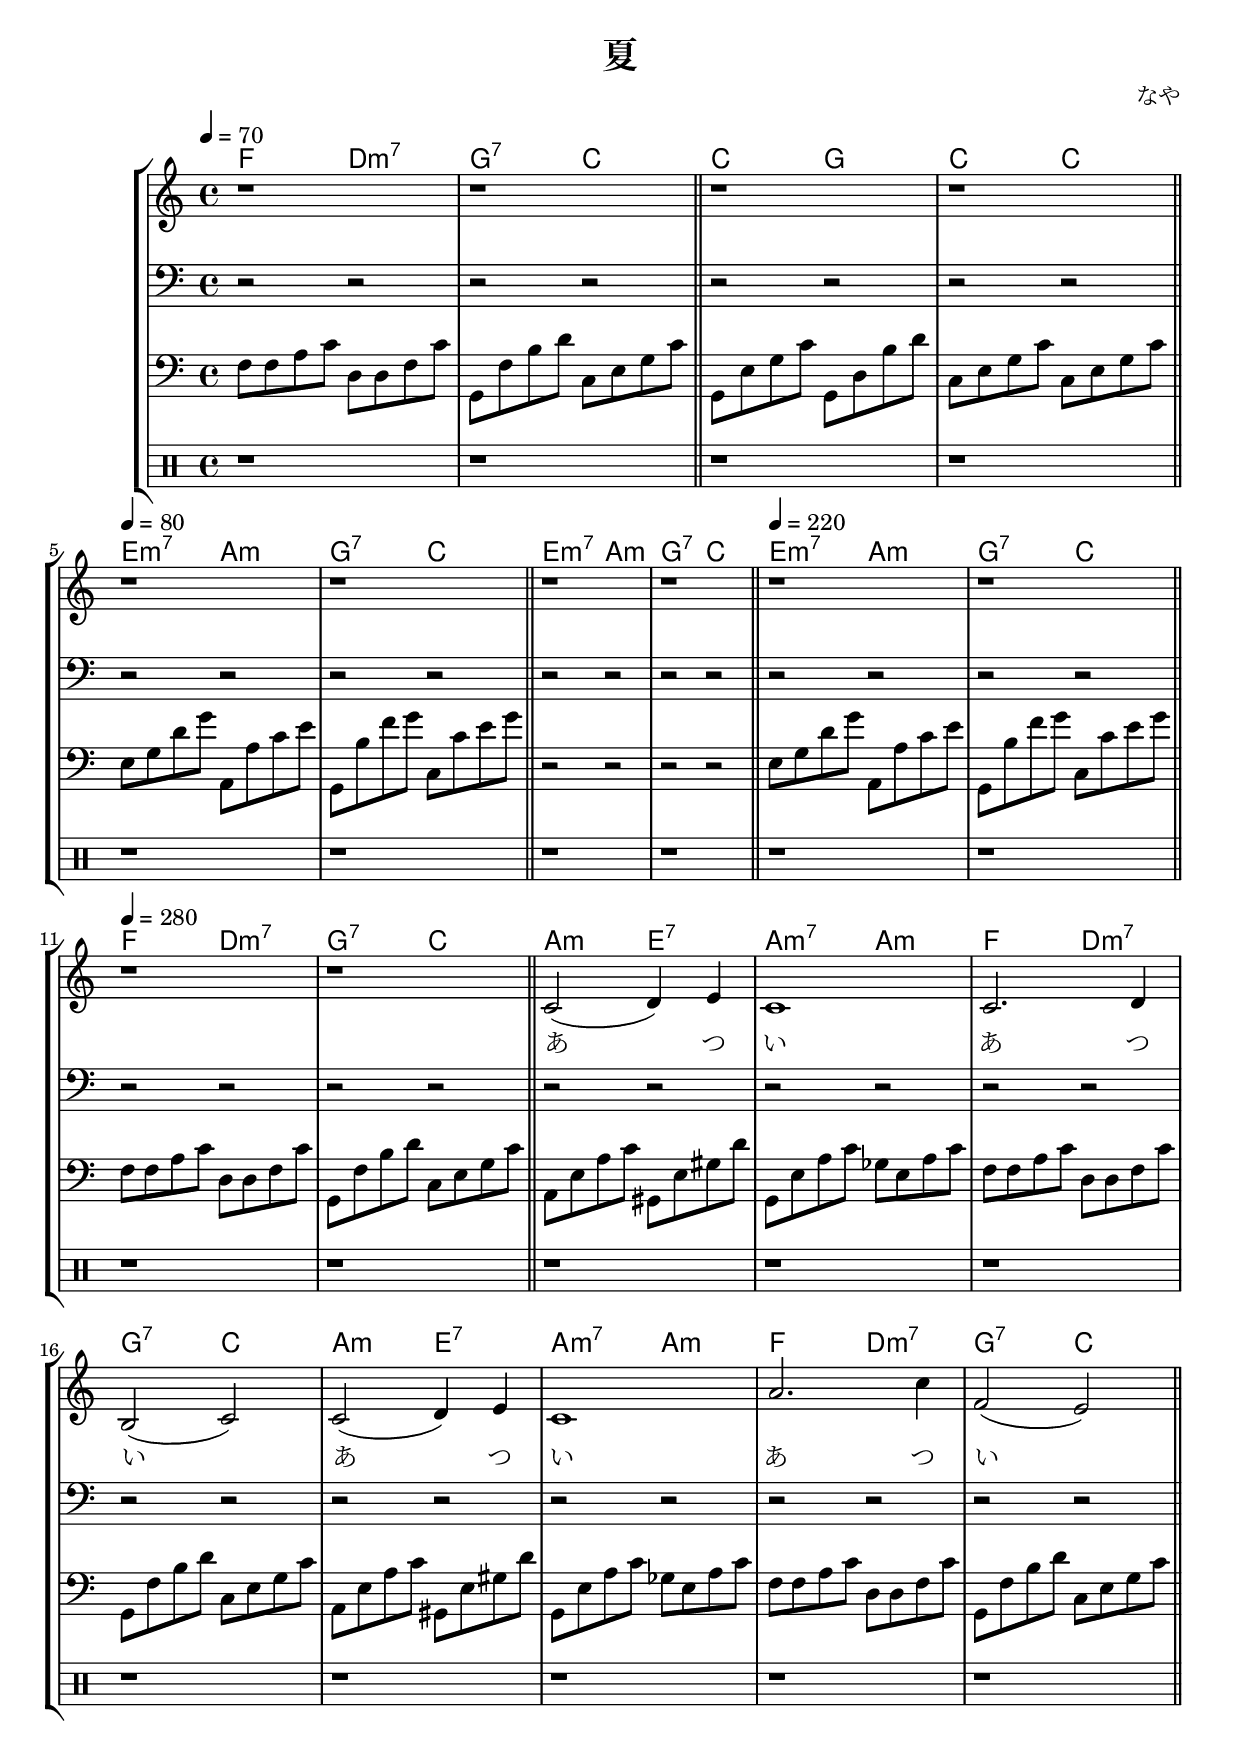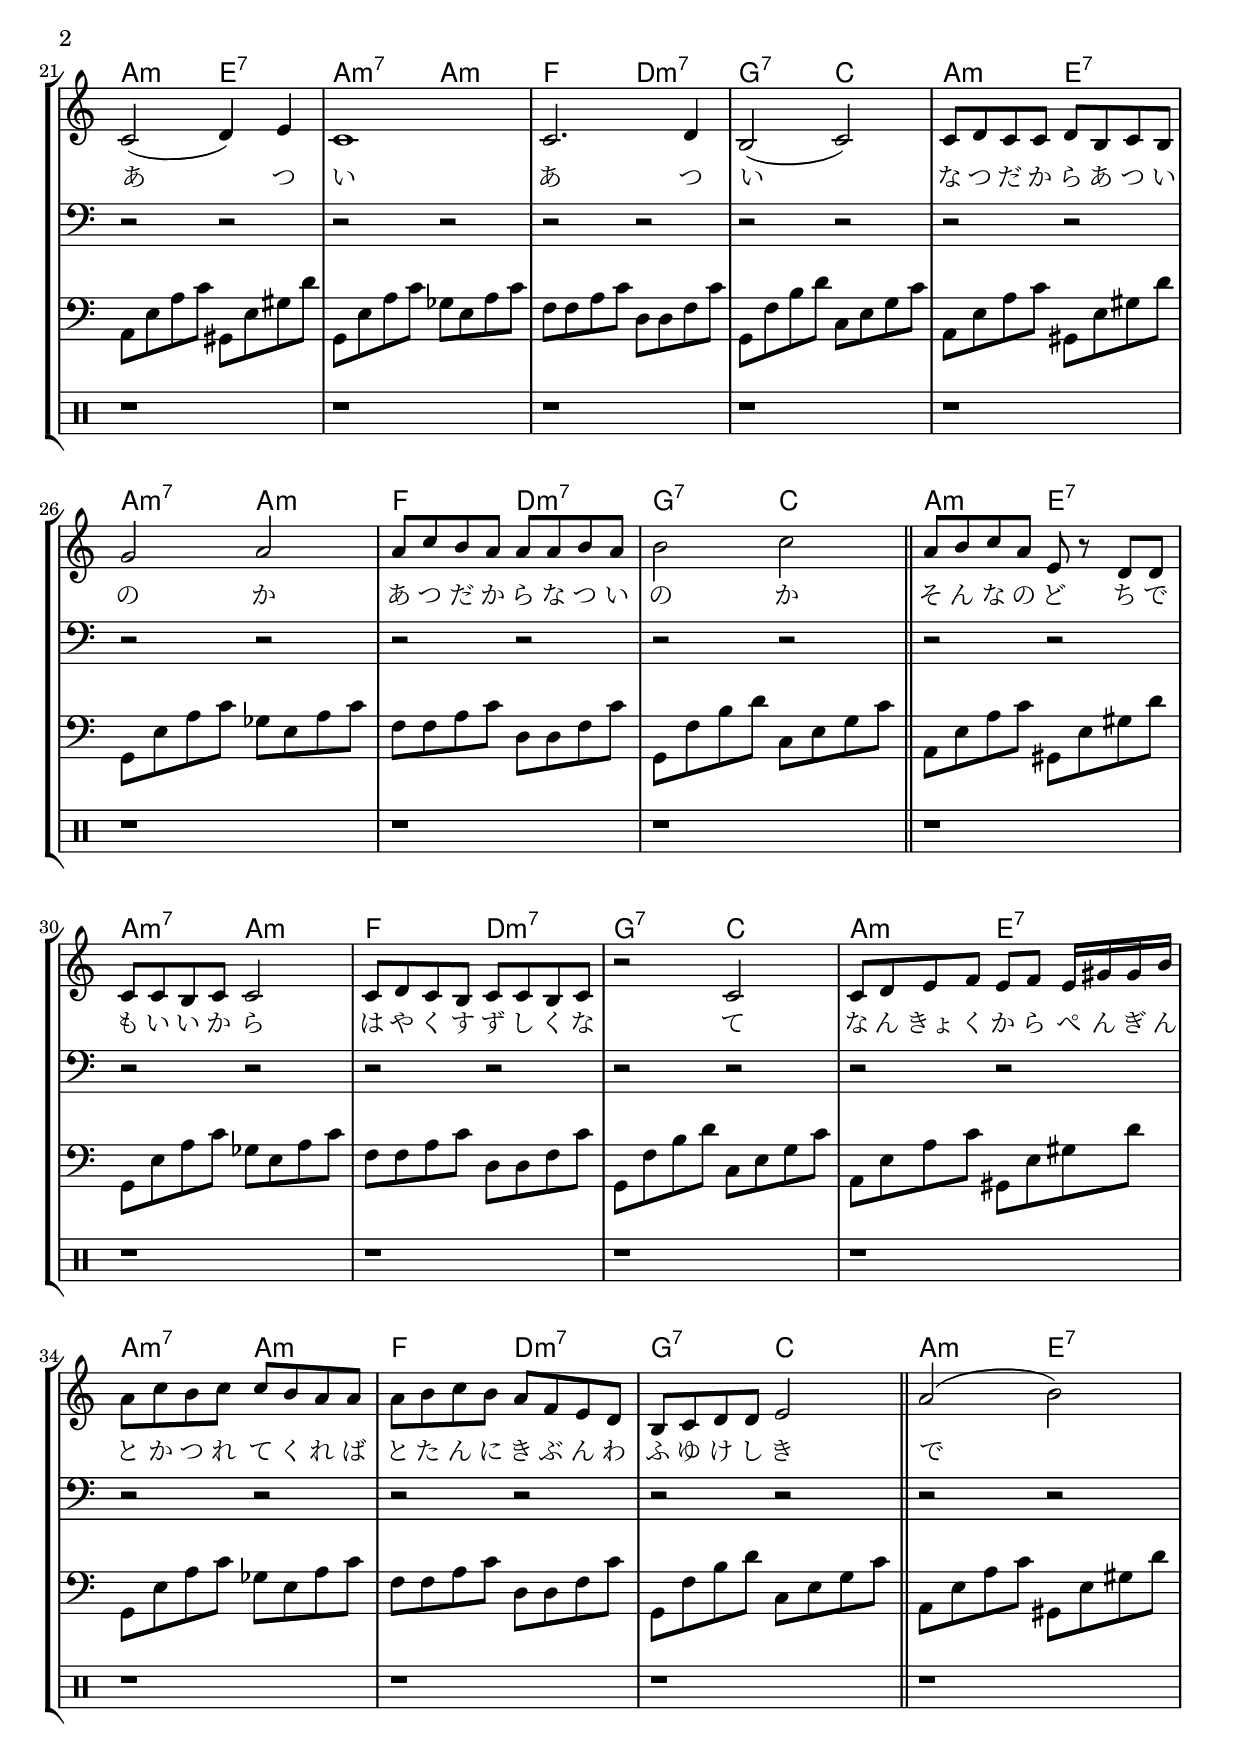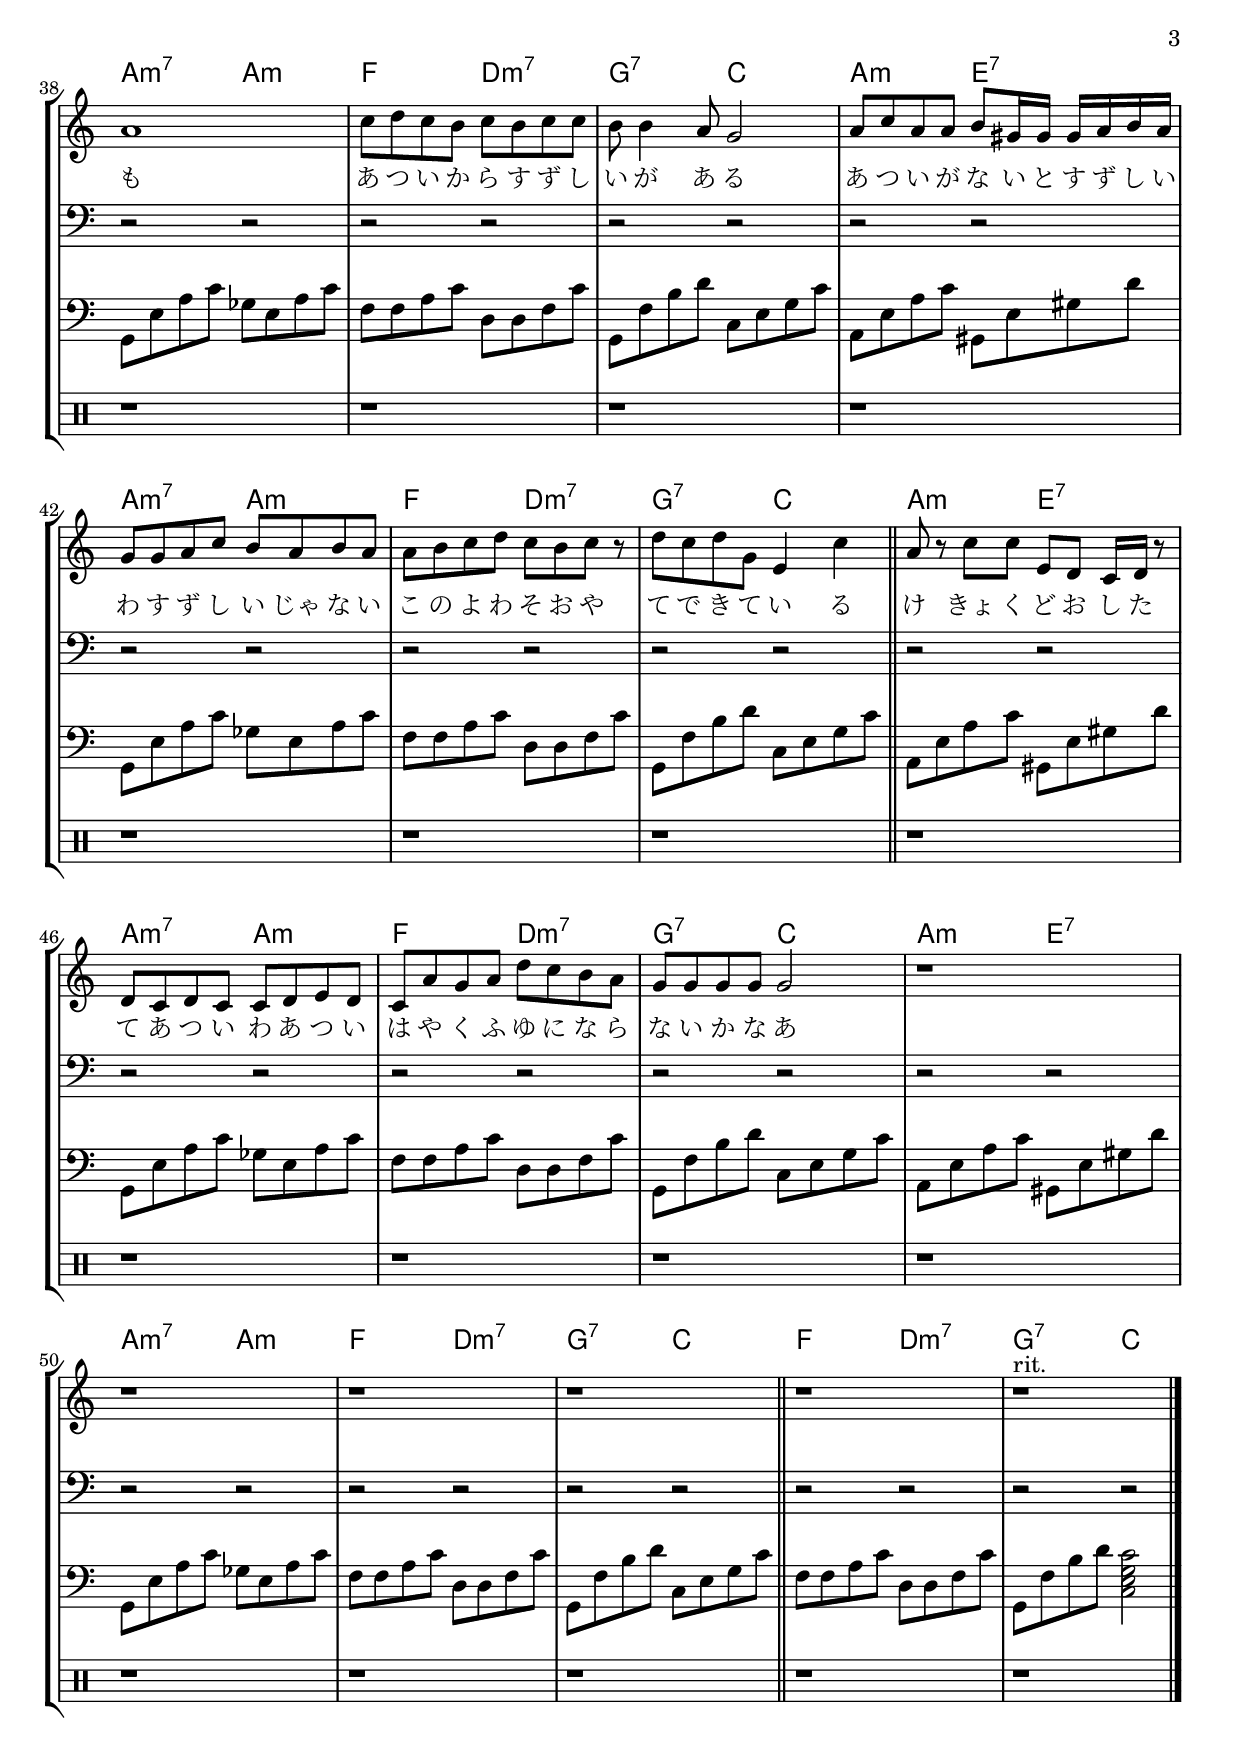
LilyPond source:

\version "2.12.1"

\header {
	title = \markup {夏}
	composer = \markup \center-column {なや}
}

harmony = \chordmode {
	f2 d:min7 g:7 c 

	c g c c 

	e:min7 a:m g:7 c 

	e:min7 a:m g:7 c 

	e:min7 a:m g:7 c 

	f d:min7 g:7 c 

	a:m e:7 a:min7 a:m f d:min7 g:7 c a:m e:7 a:min7 a:m f d:min7 g:7 c 

	a:m e:7 a:min7 a:m f d:min7 g:7 c a:m e:7 a:min7 a:m f d:min7 g:7 c 

	a:m e:7 a:min7 a:m f d:min7 g:7 c a:m e:7 a:min7 a:m f d:min7 g:7 c 

	a:m e:7 a:min7 a:m f d:min7 g:7 c a:m e:7 a:min7 a:m f d:min7 g:7 c 

	a:m e:7 a:min7 a:m f d:min7 g:7 c a:m e:7 a:min7 a:m f d:min7 g:7 c 

	f d:min7 g:7 c 
}

melody = {
	\key c \major
	\tempo 4 = 70
	r1 | r1   
	r1 | r1   
	\tempo 4 = 80
	r1 | r1   
	r1 | r1   
	\tempo 4 = 220
	r1 | r1   
	\tempo 4 = 280
	r1 | r1   
	\set Staff.midiInstrument = #"fss0.23"
	 c'2  (d'4)  e'4 
	c'1 
	c'2.  d'4 
	b2  (c'2) 
	c'2  (d'4)  e'4 
	c'1 
	a'2.  c''4 
	f'2  (e'2)
	\set Staff.midiInstrument = #"fss0.23"
	 c'2  (d'4)  e'4 
	c'1 
	c'2.  d'4 
	b2  (c'2) 
	c'8  d'8  c'8  c'8  d'8  b8  c'8  b8 
	g'2  a'2 
	a'8  c''8  b'8  a'8  a'8  a'8  b'8  a'8 
	b'2  c''2
	\set Staff.midiInstrument = #"fss0.23"
	 a'8  b'8  c''8  a'8  e'8  r8  d'8  d'8 
	c'8  c'8  b8  c'8  c'2 
	c'8  d'8  c'8  b8  c'8  c'8  b8  c'8 
	r2  c'2 
	c'8  d'8  e'8  f'8  e'8  f'8  e'16  gis'16  gis'16  b'16 
	a'8  c''8  b'8  c''8  c''8  b'8  a'8  a'8 
	a'8  b'8  c''8  b'8  a'8  f'8  e'8  d'8 
	b8  c'8  d'8  d'8  e'2
	\set Staff.midiInstrument = #"fss0.23"
	 a'2  (b'2) 
	a'1 
	c''8  d''8  c''8  b'8  c''8  b'8  c''8  c''8 
	b'8  b'4  a'8  g'2 
	a'8  c''8  a'8  a'8  b'8  gis'16  gis'16  gis'16  a'16  b'16  a'16 
	g'8  g'8  a'8  c''8  b'8  a'8  b'8  a'8 
	a'8  b'8  c''8  d''8  c''8  b'8  c''8  r8 
	d''8  c''8  d''8  g'8  e'4  c''4
	\set Staff.midiInstrument = #"fss0.23"
	 a'8  r8  c''8  c''8  e'8  d'8  c'16  d'16  r8 
	d'8  c'8  d'8  c'8  c'8  d'8  e'8  d'8 
	c'8  a'8  g'8  a'8  d''8  c''8  b'8  a'8 
	g'8  g'8  g'8  g'8  g'2
	r1 r1 r1 r1 	r1 | r1^"rit." \bar "|."
}

words = \lyricmode {
	
	
	
	
	
	
	あ  つ  い  あ  つ  い  あ  つ  い  あ  つ  い  
	あ  つ  い  あ  つ  い  な  つ  だ  か  ら  あ  つ  い  の  か  あ  つ  だ  か  ら  な  つ  い  の  か  
	そ  ん  な  の  ど  ち  で  も  い  い  か  ら  は  や  く  す  ず  し  く  な  て  な  ん  きょ  く  か  ら  ぺ  ん  ぎ  ん  と  か  つ  れ  て  く  れ  ば  と  た  ん  に  き  ぶ  ん  わ  ふ  ゆ  け  し  き  
	で  も  あ  つ  い  か  ら  す  ず  し  い  が  あ  る  あ  つ  い  が  な  い  と  す  ず  し  い  わ  す  ず  し  い  じゃ  な  い  こ  の  よ  わ  そ  お  や  て  で  き  て  い  る  
	け  きょ  く  ど  お  し  た  て  あ  つ  い  わ  あ  つ  い  は  や  く  ふ  ゆ  に  な  ら  な  い  か  な  あ  
	
}

tempochange = {
	\tempo 4 = 70
	r1 | r1 \bar "||"
	\tempo 4 = 70
	r1 | r1 \bar "||"
	\tempo 4 = 80
	r1 | r1 \bar "||"
	\tempo 4 = 80
	r1 | r1 \bar "||"
	\tempo 4 = 220
	r1 | r1 \bar "||"
	\tempo 4 = 280
	r1 | r1 \bar "||"
	\tempo 4 = 280
	r1 | r1 | r1 | r1 | r1 | r1 | r1 | r1 \bar "||"
	\tempo 4 = 280
	r1 | r1 | r1 | r1 | r1 | r1 | r1 | r1 \bar "||"
	\tempo 4 = 280
	r1 | r1 | r1 | r1 | r1 | r1 | r1 | r1 \bar "||"
	\tempo 4 = 280
	r1 | r1 | r1 | r1 | r1 | r1 | r1 | r1 \bar "||"
	\tempo 4 = 280
	r1 | r1 | r1 | r1 | r1 | r1 | r1 | r1 \bar "||"
	\tempo 4 = 280
	r1 | \tempo 4 = 210 r2 \tempo 4 = 186 r2 \bar "|."
}

mainacc = {
	\clef bass
	\set Staff.midiInstrument = #"Koto"
	\key c \major
	\tempo 4 = 70
	r2
	r2
	r2
	r2
	\bar "||"

	\set Staff.midiInstrument = #"Koto"
	r2
	r2
	r2
	r2
	\bar "||"

	\set Staff.midiInstrument = #"Koto"
	\tempo 4 = 80
	r2
	r2
	r2
	r2
	\bar "||"

	\set Staff.midiInstrument = #"Acoustic grand"
	r2
	r2
	r2
	r2
	\bar "||"

	\set Staff.midiInstrument = #"Koto"
	\tempo 4 = 220
	r2
	r2
	r2
	r2
	\bar "||"

	\set Staff.midiInstrument = #"Koto"
	\tempo 4 = 280
	r2
	r2
	r2
	r2
	\bar "||"

	\set Staff.midiInstrument = #"Koto"
	r2
	r2
	r2
	r2
	r2
	r2
	r2
	r2
	r2
	r2
	r2
	r2
	r2
	r2
	r2
	r2
	\bar "||"

	\set Staff.midiInstrument = #"Koto"
	r2
	r2
	r2
	r2
	r2
	r2
	r2
	r2
	r2
	r2
	r2
	r2
	r2
	r2
	r2
	r2
	\bar "||"

	\set Staff.midiInstrument = #"Koto"
	r2
	r2
	r2
	r2
	r2
	r2
	r2
	r2
	r2
	r2
	r2
	r2
	r2
	r2
	r2
	r2
	\bar "||"

	\set Staff.midiInstrument = #"Koto"
	r2
	r2
	r2
	r2
	r2
	r2
	r2
	r2
	r2
	r2
	r2
	r2
	r2
	r2
	r2
	r2
	\bar "||"

	\set Staff.midiInstrument = #"Koto"
	r2
	r2
	r2
	r2
	r2
	r2
	r2
	r2
	r2
	r2
	r2
	r2
	r2
	r2
	r2
	r2
	\bar "||"

	\set Staff.midiInstrument = #"Koto"
	r2
	r2
	r2
	r2
	\bar "|."
}

subacc = {
	\clef bass
	\set Staff.midiInstrument = #"Shamisen"
	\key c \major
	\tempo 4 = 70
	f8 f8 a8 c'8
	d8 d8 f8 c'8
	g,8 f8 b8 d'8
	c8 e8 g8 c'8
	\bar "||"

	\set Staff.midiInstrument = #"Shamisen"
	g,8 e8 g8 c'8
	g,8 d8 b8 d'8
	c8 e8 g8 c'8
	c8 e8 g8 c'8
	\bar "||"

	\set Staff.midiInstrument = #"Shamisen"
	\tempo 4 = 80
	e8 g8 d'8 g'8
	a,8 a8 c'8 e'8
	g,8 b8 f'8 g'8
	c8 c'8 e'8 g'8
	\bar "||"

	\set Staff.midiInstrument = #"Acoustic grand"
	r2
	r2
	r2
	r2
	\bar "||"

	\set Staff.midiInstrument = #"Shamisen"
	\tempo 4 = 220
	e8 g8 d'8 g'8
	a,8 a8 c'8 e'8
	g,8 b8 f'8 g'8
	c8 c'8 e'8 g'8
	\bar "||"

	\set Staff.midiInstrument = #"Shamisen"
	\tempo 4 = 280
	f8 f8 a8 c'8
	d8 d8 f8 c'8
	g,8 f8 b8 d'8
	c8 e8 g8 c'8
	\bar "||"

	\set Staff.midiInstrument = #"Shamisen"
	a,8 e8 a8 c'8
	gis,8 e8 gis8 d'8
	g,8 e8 a8 c'8
	ges8 e8 a8 c'8
	f8 f8 a8 c'8
	d8 d8 f8 c'8
	g,8 f8 b8 d'8
	c8 e8 g8 c'8
	a,8 e8 a8 c'8
	gis,8 e8 gis8 d'8
	g,8 e8 a8 c'8
	ges8 e8 a8 c'8
	f8 f8 a8 c'8
	d8 d8 f8 c'8
	g,8 f8 b8 d'8
	c8 e8 g8 c'8
	\bar "||"

	\set Staff.midiInstrument = #"Shamisen"
	a,8 e8 a8 c'8
	gis,8 e8 gis8 d'8
	g,8 e8 a8 c'8
	ges8 e8 a8 c'8
	f8 f8 a8 c'8
	d8 d8 f8 c'8
	g,8 f8 b8 d'8
	c8 e8 g8 c'8
	a,8 e8 a8 c'8
	gis,8 e8 gis8 d'8
	g,8 e8 a8 c'8
	ges8 e8 a8 c'8
	f8 f8 a8 c'8
	d8 d8 f8 c'8
	g,8 f8 b8 d'8
	c8 e8 g8 c'8
	\bar "||"

	\set Staff.midiInstrument = #"Shamisen"
	a,8 e8 a8 c'8
	gis,8 e8 gis8 d'8
	g,8 e8 a8 c'8
	ges8 e8 a8 c'8
	f8 f8 a8 c'8
	d8 d8 f8 c'8
	g,8 f8 b8 d'8
	c8 e8 g8 c'8
	a,8 e8 a8 c'8
	gis,8 e8 gis8 d'8
	g,8 e8 a8 c'8
	ges8 e8 a8 c'8
	f8 f8 a8 c'8
	d8 d8 f8 c'8
	g,8 f8 b8 d'8
	c8 e8 g8 c'8
	\bar "||"

	\set Staff.midiInstrument = #"Shamisen"
	a,8 e8 a8 c'8
	gis,8 e8 gis8 d'8
	g,8 e8 a8 c'8
	ges8 e8 a8 c'8
	f8 f8 a8 c'8
	d8 d8 f8 c'8
	g,8 f8 b8 d'8
	c8 e8 g8 c'8
	a,8 e8 a8 c'8
	gis,8 e8 gis8 d'8
	g,8 e8 a8 c'8
	ges8 e8 a8 c'8
	f8 f8 a8 c'8
	d8 d8 f8 c'8
	g,8 f8 b8 d'8
	c8 e8 g8 c'8
	\bar "||"

	\set Staff.midiInstrument = #"Shamisen"
	a,8 e8 a8 c'8
	gis,8 e8 gis8 d'8
	g,8 e8 a8 c'8
	ges8 e8 a8 c'8
	f8 f8 a8 c'8
	d8 d8 f8 c'8
	g,8 f8 b8 d'8
	c8 e8 g8 c'8
	a,8 e8 a8 c'8
	gis,8 e8 gis8 d'8
	g,8 e8 a8 c'8
	ges8 e8 a8 c'8
	f8 f8 a8 c'8
	d8 d8 f8 c'8
	g,8 f8 b8 d'8
	c8 e8 g8 c'8
	\bar "||"

	\set Staff.midiInstrument = #"Shamisen"
	f8 f8 a8 c'8
	d8 d8 f8 c'8
	g,8 f8 b8 d'8
	<c e g c'>2
	\bar "|."
}

percA = {
	\drummode {
	r1 |r1 \bar "||"
	r1 |r1 \bar "||"
	r1 |r1 \bar "||"
	r1 |r1 \bar "||"
	r1 |r1 \bar "||"
	r1 |r1 \bar "||"
	r1 |r1 |r1 |r1 |r1 |r1 |r1 |r1 \bar "||"
	r1 |r1 |r1 |r1 |r1 |r1 |r1 |r1 \bar "||"
	r1 |r1 |r1 |r1 |r1 |r1 |r1 |r1 \bar "||"
	r1 |r1 |r1 |r1 |r1 |r1 |r1 |r1 \bar "||"
	r1 |r1 |r1 |r1 |r1 |r1 |r1 |r1 \bar "||"
	r1 |r1 \bar "|."
	}
}

percB = {
	\drummode {
	r1 |r1 \bar "||"
	r1 |r1 \bar "||"
	r1 |r1 \bar "||"
	r1 |r1 \bar "||"
	r1 |r1 \bar "||"
	r1 |r1 \bar "||"
	r1 |r1 |r1 |r1 |r1 |r1 |r1 |r1 \bar "||"
	r1 |r1 |r1 |r1 |r1 |r1 |r1 |r1 \bar "||"
	r1 |r1 |r1 |r1 |r1 |r1 |r1 |r1 \bar "||"
	r1 |r1 |r1 |r1 |r1 |r1 |r1 |r1 \bar "||"
	r1 |r1 |r1 |r1 |r1 |r1 |r1 |r1 \bar "||"
	r1 |r1 \bar "|."
	}
}

percC = {
	\drummode {
	r1 |r1 \bar "||"
	r1 |r1 \bar "||"
	r1 |r1 \bar "||"
	r1 |r1 \bar "||"
	r1 |r1 \bar "||"
	r1 |r1 \bar "||"
	r1 |r1 |r1 |r1 |r1 |r1 |r1 |r1 \bar "||"
	r1 |r1 |r1 |r1 |r1 |r1 |r1 |r1 \bar "||"
	r1 |r1 |r1 |r1 |r1 |r1 |r1 |r1 \bar "||"
	r1 |r1 |r1 |r1 |r1 |r1 |r1 |r1 \bar "||"
	r1 |r1 |r1 |r1 |r1 |r1 |r1 |r1 \bar "||"
	r1 |r1 \bar "|."
	}
}

percD = {
	\drummode {
	r1 |r1 \bar "||"
	r1 |r1 \bar "||"
	r1 |r1 \bar "||"
	r1 |r1 \bar "||"
	r1 |r1 \bar "||"
	r1 |r1 \bar "||"
	r1 |r1 |r1 |r1 |r1 |r1 |r1 |r1 \bar "||"
	r1 |r1 |r1 |r1 |r1 |r1 |r1 |r1 \bar "||"
	r1 |r1 |r1 |r1 |r1 |r1 |r1 |r1 \bar "||"
	r1 |r1 |r1 |r1 |r1 |r1 |r1 |r1 \bar "||"
	r1 |r1 |r1 |r1 |r1 |r1 |r1 |r1 \bar "||"
	r1 |r1 \bar "|."
	}
}

percE = {
	\drummode {
	r1 |r1 \bar "||"
	r1 |r1 \bar "||"
	r1 |r1 \bar "||"
	r1 |r1 \bar "||"
	r1 |r1 \bar "||"
	r1 |r1 \bar "||"
	r1 |r1 |r1 |r1 |r1 |r1 |r1 |r1 \bar "||"
	r1 |r1 |r1 |r1 |r1 |r1 |r1 |r1 \bar "||"
	r1 |r1 |r1 |r1 |r1 |r1 |r1 |r1 \bar "||"
	r1 |r1 |r1 |r1 |r1 |r1 |r1 |r1 \bar "||"
	r1 |r1 |r1 |r1 |r1 |r1 |r1 |r1 \bar "||"
	r1 |r1 \bar "|."
	}
}

\score {
	<<
		\new StaffGroup <<
			\new ChordNames {\harmony}
			\new Voice = "melody" {\melody}
			\new Lyrics \lyricsto "melody" \words
			\new Staff = "mainacc" {\mainacc}
			\new Staff = "subacc" {\subacc}
			\new DrumStaff <<
				\new DrumVoice {\percA}
				\new DrumVoice {\percB}
				\new DrumVoice {\percC}
				\new DrumVoice {\percD}
				\new DrumVoice {\percE}
			>>
		>>
	>>
	\layout { }
}
